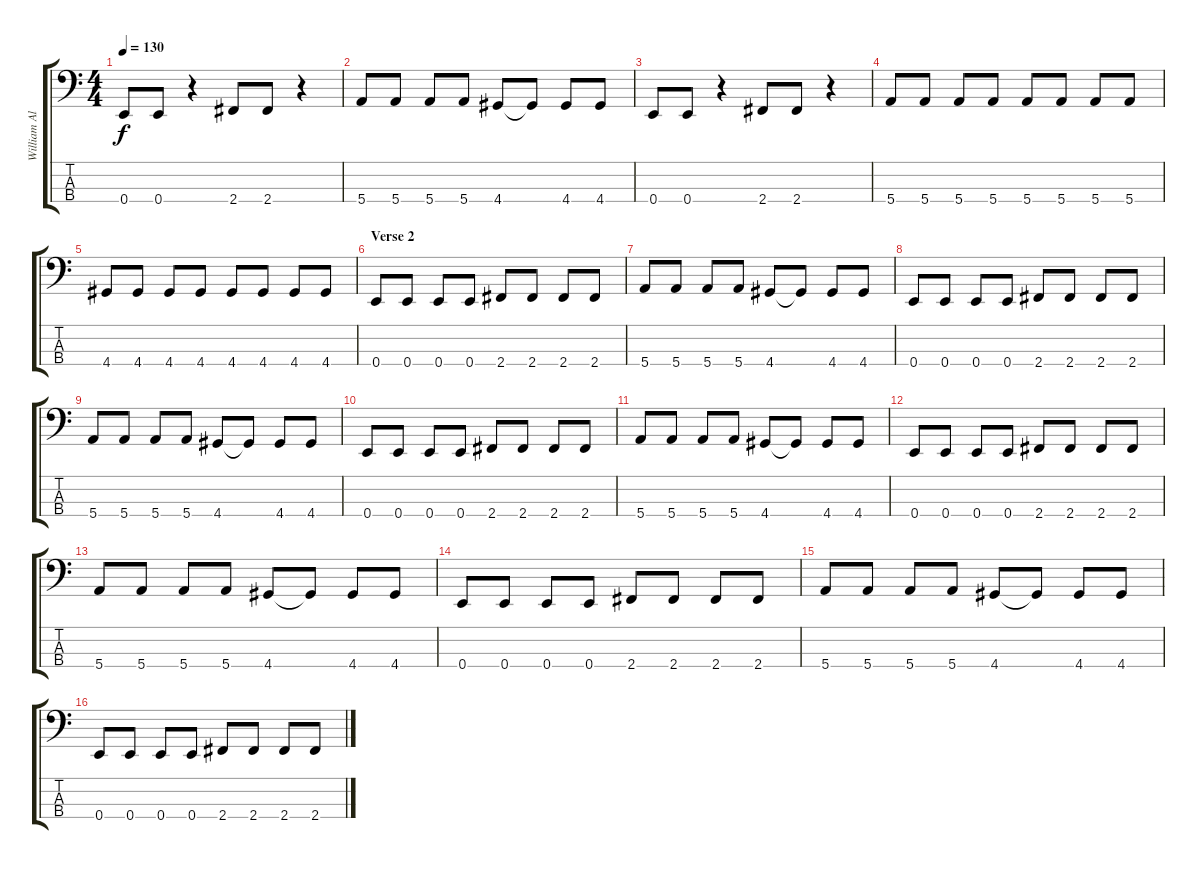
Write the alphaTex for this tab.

\track ("William Allen - Chorus/Verse" "William Al") {instrument electricbasspick}
\staff {score tabs}
\tuning (G2 D2 A1 E1) {hide}
\ts (4 4)
\tempo 130
\clef f4
\ks c
0.4.8{dy f} 0.4.8 r.4 2.4.8 2.4.8 r.4 |
5.4.8 5.4.8 5.4.8 5.4.8 4.4.8 4.4{t}.8 4.4.8 4.4.8 |
0.4.8 0.4.8 r.4 2.4.8 2.4.8 r.4 |
5.4.8 5.4.8 5.4.8 5.4.8 5.4.8 5.4.8 5.4.8 5.4.8 |
4.4.8 4.4.8 4.4.8 4.4.8 4.4.8 4.4.8 4.4.8 4.4.8 |
\section ("" "Verse 2")
0.4.8 0.4.8 0.4.8 0.4.8 2.4.8 2.4.8 2.4.8 2.4.8 |
5.4.8 5.4.8 5.4.8 5.4.8 4.4.8 4.4{t}.8 4.4.8 4.4.8 |
0.4.8 0.4.8 0.4.8 0.4.8 2.4.8 2.4.8 2.4.8 2.4.8 |
5.4.8 5.4.8 5.4.8 5.4.8 4.4.8 4.4{t}.8 4.4.8 4.4.8 |
0.4.8 0.4.8 0.4.8 0.4.8 2.4.8 2.4.8 2.4.8 2.4.8 |
5.4.8 5.4.8 5.4.8 5.4.8 4.4.8 4.4{t}.8 4.4.8 4.4.8 |
0.4.8 0.4.8 0.4.8 0.4.8 2.4.8 2.4.8 2.4.8 2.4.8 |
5.4.8 5.4.8 5.4.8 5.4.8 4.4.8 4.4{t}.8 4.4.8 4.4.8 |
0.4.8 0.4.8 0.4.8 0.4.8 2.4.8 2.4.8 2.4.8 2.4.8 |
5.4.8 5.4.8 5.4.8 5.4.8 4.4.8 4.4{t}.8 4.4.8 4.4.8 |
0.4.8 0.4.8 0.4.8 0.4.8 2.4.8 2.4.8 2.4.8 2.4.8
